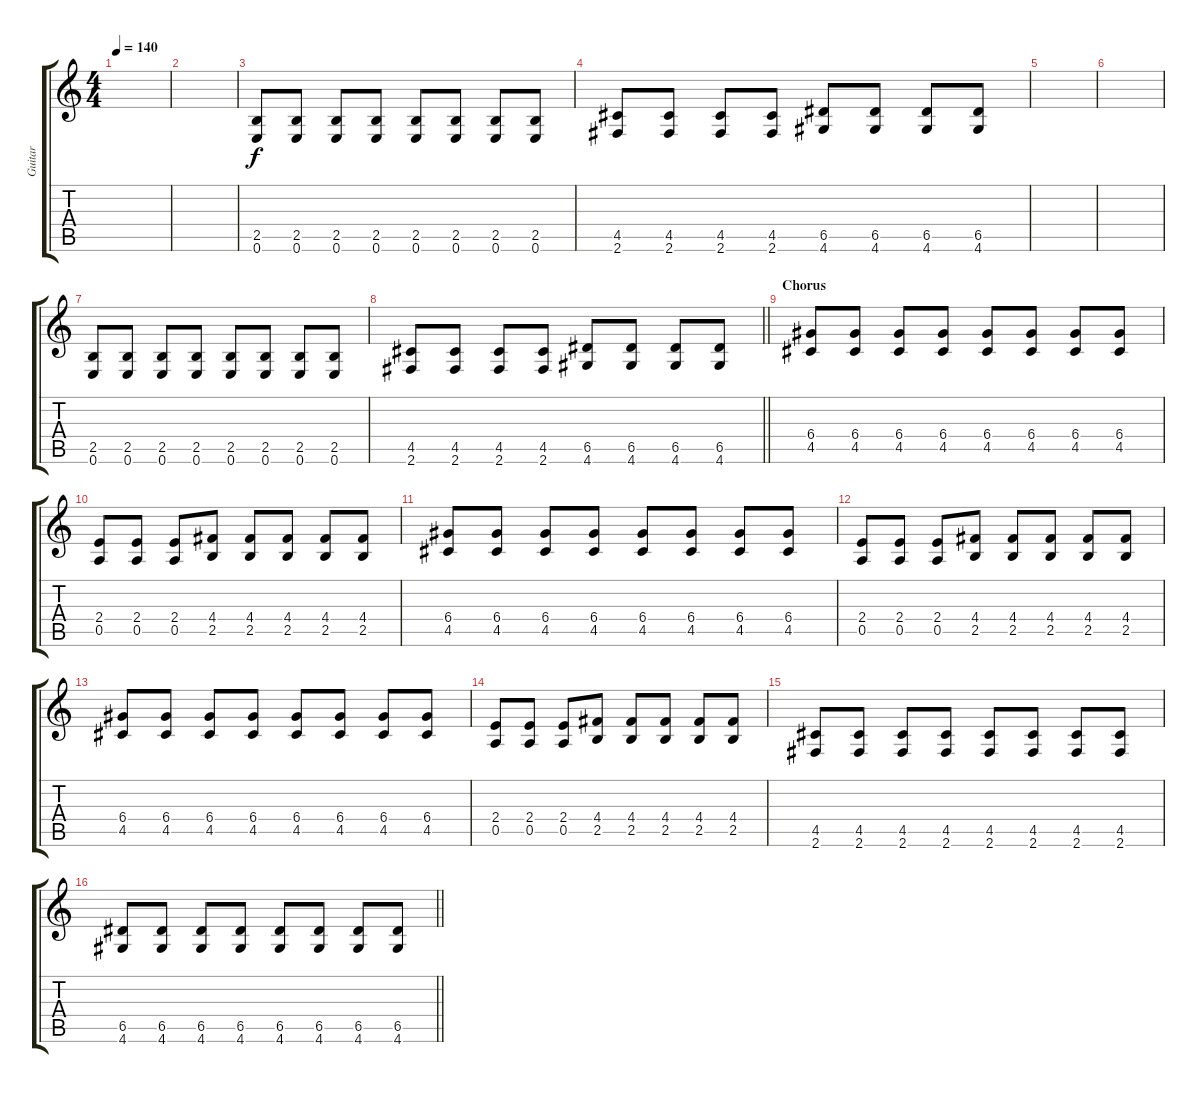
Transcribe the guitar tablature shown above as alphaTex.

\track ("Guitar" "Guitar") {instrument overdrivenguitar}
\staff {score tabs}
\tuning (E4 B3 G3 D3 A2 E2) {hide}
\ts (4 4)
\tempo 140
\clef g2
\ks c
|
|
(2.5 0.6).8 (2.5 0.6).8 (2.5 0.6).8 (2.5 0.6).8 (2.5 0.6).8 (2.5 0.6).8 (2.5 0.6).8 (2.5 0.6).8 |
(4.5 2.6).8 (4.5 2.6).8 (4.5 2.6).8 (4.5 2.6).8 (6.5 4.6).8 (6.5 4.6).8 (6.5 4.6).8 (6.5 4.6).8 |
|
|
(2.5 0.6).8 (2.5 0.6).8 (2.5 0.6).8 (2.5 0.6).8 (2.5 0.6).8 (2.5 0.6).8 (2.5 0.6).8 (2.5 0.6).8 |
\barLineRight lightlight
(4.5 2.6).8 (4.5 2.6).8 (4.5 2.6).8 (4.5 2.6).8 (6.5 4.6).8 (6.5 4.6).8 (6.5 4.6).8 (6.5 4.6).8 |
\section ("" "Chorus")
(6.4 4.5).8 (6.4 4.5).8 (6.4 4.5).8 (6.4 4.5).8 (6.4 4.5).8 (6.4 4.5).8 (6.4 4.5).8 (6.4 4.5).8 |
(2.4 0.5).8 (2.4 0.5).8 (2.4 0.5).8 (4.4 2.5).8 (4.4 2.5).8 (4.4 2.5).8 (4.4 2.5).8 (4.4 2.5).8 |
(6.4 4.5).8 (6.4 4.5).8 (6.4 4.5).8 (6.4 4.5).8 (6.4 4.5).8 (6.4 4.5).8 (6.4 4.5).8 (6.4 4.5).8 |
(2.4 0.5).8 (2.4 0.5).8 (2.4 0.5).8 (4.4 2.5).8 (4.4 2.5).8 (4.4 2.5).8 (4.4 2.5).8 (4.4 2.5).8 |
(6.4 4.5).8 (6.4 4.5).8 (6.4 4.5).8 (6.4 4.5).8 (6.4 4.5).8 (6.4 4.5).8 (6.4 4.5).8 (6.4 4.5).8 |
(2.4 0.5).8 (2.4 0.5).8 (2.4 0.5).8 (4.4 2.5).8 (4.4 2.5).8 (4.4 2.5).8 (4.4 2.5).8 (4.4 2.5).8 |
(4.5 2.6).8 (4.5 2.6).8 (4.5 2.6).8 (4.5 2.6).8 (4.5 2.6).8 (4.5 2.6).8 (4.5 2.6).8 (4.5 2.6).8 |
\barLineRight lightlight
(6.5 4.6).8 (6.5 4.6).8 (6.5 4.6).8 (6.5 4.6).8 (6.5 4.6).8 (6.5 4.6).8 (6.5 4.6).8 (6.5 4.6).8
